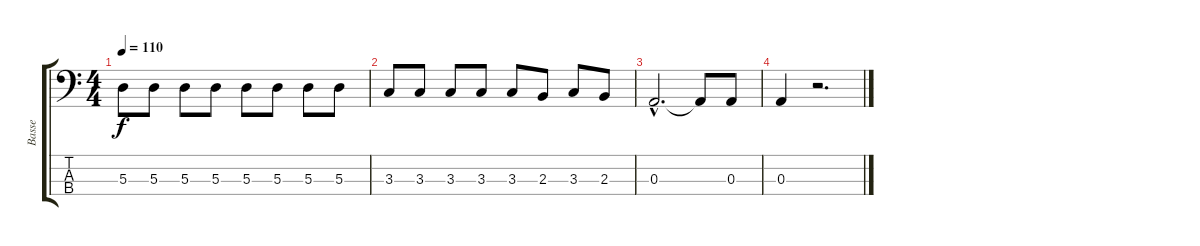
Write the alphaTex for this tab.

\track ("Basse" "Basse") {instrument electricbassfinger}
\staff {score tabs}
\tuning (G2 D2 A1 E1) {hide}
\ts (4 4)
\tempo 110
\clef f4
\ks c
5.3.8{dy f} 5.3.8 5.3.8 5.3.8 5.3.8 5.3.8 5.3.8 5.3.8 |
3.3.8 3.3.8 3.3.8 3.3.8 3.3.8 2.3.8 3.3.8 2.3.8 |
0.3{hac}.2{d} 0.3{t}.8 0.3.8 |
0.3.4 r.2{d}
